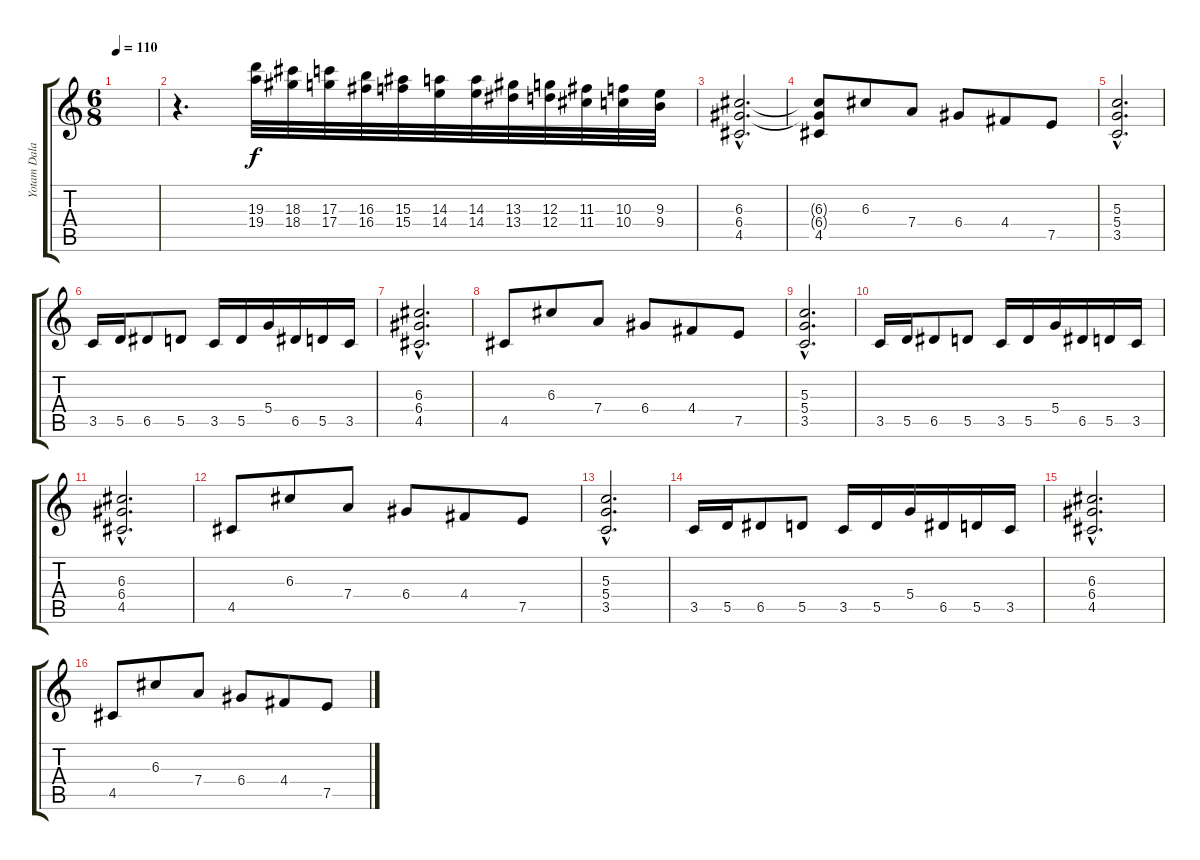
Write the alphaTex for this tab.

\track ("Yotam Dalal" "Yotam Dala") {instrument distortionguitar}
\staff {score tabs}
\tuning (E4 B3 G3 D3 A2 E2) {hide}
\ts (6 8)
\tempo 110
\clef g2
\ks c
|
r.4{d} (19.3 19.4).32 (18.3 18.4).32 (17.3 17.4).32 (16.3 16.4).32 (15.3 15.4).32 (14.3 14.4).32 (14.3 14.4).32 (13.3 13.4).32 (12.3 12.4).32 (11.3 11.4).32 (10.3 10.4).32 (9.3 9.4).32 |
(6.3{hac} 6.4{hac} 4.5{hac}).2{d} |
(6.3{t} 6.4{t} 4.5).8 6.3.8 7.4.8 6.4.8 4.4.8 7.5.8 |
(5.3{hac} 5.4{hac} 3.5{hac}).2{d} |
3.5.16 5.5.16 6.5.8 5.5.8 3.5.16 5.5.16 5.4.16 6.5.16 5.5.16 3.5.16 |
(6.3{hac} 6.4{hac} 4.5{hac}).2{d} |
4.5.8 6.3.8 7.4.8 6.4.8 4.4.8 7.5.8 |
(5.3{hac} 5.4{hac} 3.5{hac}).2{d} |
3.5.16 5.5.16 6.5.8 5.5.8 3.5.16 5.5.16 5.4.16 6.5.16 5.5.16 3.5.16 |
(6.3{hac} 6.4{hac} 4.5{hac}).2{d} |
4.5.8 6.3.8 7.4.8 6.4.8 4.4.8 7.5.8 |
(5.3{hac} 5.4{hac} 3.5{hac}).2{d} |
3.5.16 5.5.16 6.5.8 5.5.8 3.5.16 5.5.16 5.4.16 6.5.16 5.5.16 3.5.16 |
(6.3{hac} 6.4{hac} 4.5{hac}).2{d} |
4.5.8 6.3.8 7.4.8 6.4.8 4.4.8 7.5.8
